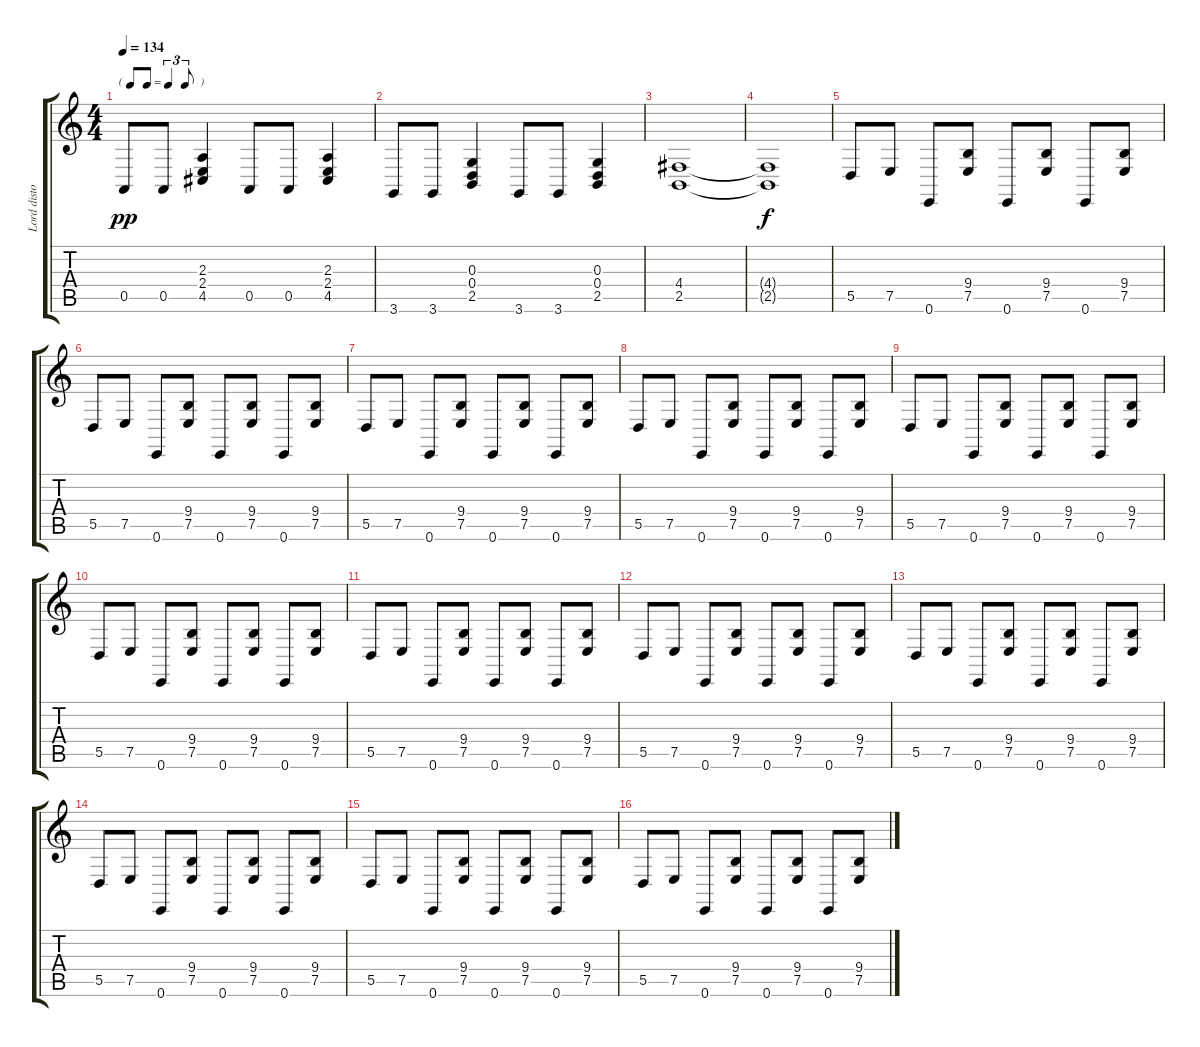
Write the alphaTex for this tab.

\track ("Lord distorted organ" "Lord disto") {instrument rockorgan}
\staff {score tabs}
\tuning (E4 B3 G3 D3 A2 E2) {hide}
\ts (4 4)
\tf triplet8th
\tempo 134
\clef g2
\ks c
0.5.8{dy pp} 0.5.8 (2.3 2.4 4.5).4 0.5.8 0.5.8 (2.3 2.4 4.5).4 |
3.6.8 3.6.8 (0.3 0.4 2.5).4 3.6.8 3.6.8 (0.3 0.4 2.5).4 |
(4.4 2.5).1 |
(4.4{t} 2.5{t}).1{dy f} |
5.5.8 7.5.8 0.6.8 (9.4 7.5).8 0.6.8 (9.4 7.5).8 0.6.8 (9.4 7.5).8 |
5.5.8 7.5.8 0.6.8 (9.4 7.5).8 0.6.8 (9.4 7.5).8 0.6.8 (9.4 7.5).8 |
5.5.8 7.5.8 0.6.8 (9.4 7.5).8 0.6.8 (9.4 7.5).8 0.6.8 (9.4 7.5).8 |
5.5.8 7.5.8 0.6.8 (9.4 7.5).8 0.6.8 (9.4 7.5).8 0.6.8 (9.4 7.5).8 |
5.5.8 7.5.8 0.6.8 (9.4 7.5).8 0.6.8 (9.4 7.5).8 0.6.8 (9.4 7.5).8 |
5.5.8 7.5.8 0.6.8 (9.4 7.5).8 0.6.8 (9.4 7.5).8 0.6.8 (9.4 7.5).8 |
5.5.8 7.5.8 0.6.8 (9.4 7.5).8 0.6.8 (9.4 7.5).8 0.6.8 (9.4 7.5).8 |
5.5.8 7.5.8 0.6.8 (9.4 7.5).8 0.6.8 (9.4 7.5).8 0.6.8 (9.4 7.5).8 |
5.5.8 7.5.8 0.6.8 (9.4 7.5).8 0.6.8 (9.4 7.5).8 0.6.8 (9.4 7.5).8 |
5.5.8 7.5.8 0.6.8 (9.4 7.5).8 0.6.8 (9.4 7.5).8 0.6.8 (9.4 7.5).8 |
5.5.8 7.5.8 0.6.8 (9.4 7.5).8 0.6.8 (9.4 7.5).8 0.6.8 (9.4 7.5).8 |
5.5.8 7.5.8 0.6.8 (9.4 7.5).8 0.6.8 (9.4 7.5).8 0.6.8 (9.4 7.5).8
